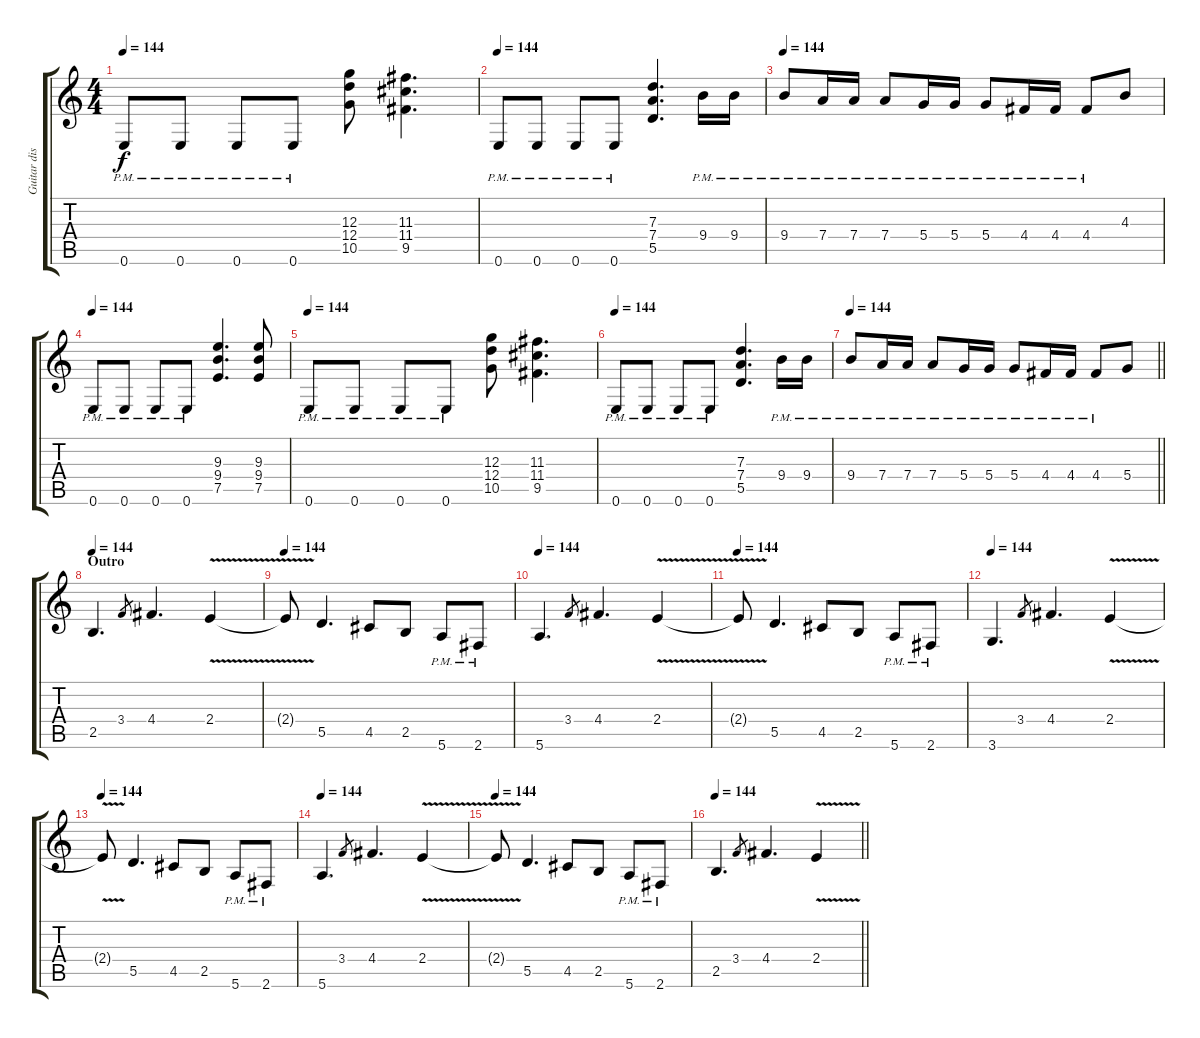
\track ("Guitar distortion 4" "Guitar dis") {instrument distortionguitar}
\staff {score tabs}
\tuning (E4 B3 G3 D3 A2 E2) {hide}
\ts (4 4)
\tempo 144
\clef g2
\ks c
0.6{pm}.8{dy f} 0.6{pm}.8 0.6{pm}.8 0.6{pm}.8 (12.3 12.4 10.5).8 (11.3 11.4 9.5).4{d} |
\tempo 144
0.6{pm}.8 0.6{pm}.8 0.6{pm}.8 0.6{pm}.8 (7.3 7.4 5.5).4{d} 9.4{pm}.16 9.4{pm}.16 |
\tempo 144
9.4{pm}.8 7.4{pm}.16 7.4{pm}.16 7.4{pm}.8 5.4{pm}.16 5.4{pm}.16 5.4{pm}.8 4.4{pm}.16 4.4{pm}.16 4.4{pm}.8 4.3.8 |
\tempo 144
0.6{pm}.8 0.6{pm}.8 0.6{pm}.8 0.6{pm}.8 (9.3 9.4 7.5).4{d} (9.3 9.4 7.5).8 |
\tempo 144
0.6{pm}.8 0.6{pm}.8 0.6{pm}.8 0.6{pm}.8 (12.3 12.4 10.5).8 (11.3 11.4 9.5).4{d} |
\tempo 144
0.6{pm}.8 0.6{pm}.8 0.6{pm}.8 0.6{pm}.8 (7.3 7.4 5.5).4{d} 9.4{pm}.16 9.4{pm}.16 |
\tempo 144
\barLineRight lightlight
9.4{pm}.8 7.4{pm}.16 7.4{pm}.16 7.4{pm}.8 5.4{pm}.16 5.4{pm}.16 5.4{pm}.8 4.4{pm}.16 4.4{pm}.16 4.4{pm}.8 5.4.8 |
\section ("" "Outro")
\tempo 144
2.5.4{d} 3.4.8{gr} 4.4.4{d} 2.4{v}.4 |
\tempo 144
2.4{t}.8 5.5.4{d} 4.5.8 2.5.8 5.6{pm}.8 2.6{pm}.8 |
\tempo 144
5.6.4{d} 3.4.8{gr} 4.4.4{d} 2.4{v}.4 |
\tempo 144
2.4{t}.8 5.5.4{d} 4.5.8 2.5.8 5.6{pm}.8 2.6{pm}.8 |
\tempo 144
3.6.4{d} 3.4.8{gr} 4.4.4{d} 2.4{v}.4 |
\tempo 144
2.4{t}.8 5.5.4{d} 4.5.8 2.5.8 5.6{pm}.8 2.6{pm}.8 |
\tempo 144
5.6.4{d} 3.4.8{gr} 4.4.4{d} 2.4{v}.4 |
\tempo 144
2.4{t}.8 5.5.4{d} 4.5.8 2.5.8 5.6{pm}.8 2.6{pm}.8 |
\tempo 144
\barLineRight lightlight
2.5.4{d} 3.4.8{gr} 4.4.4{d} 2.4{v}.4
